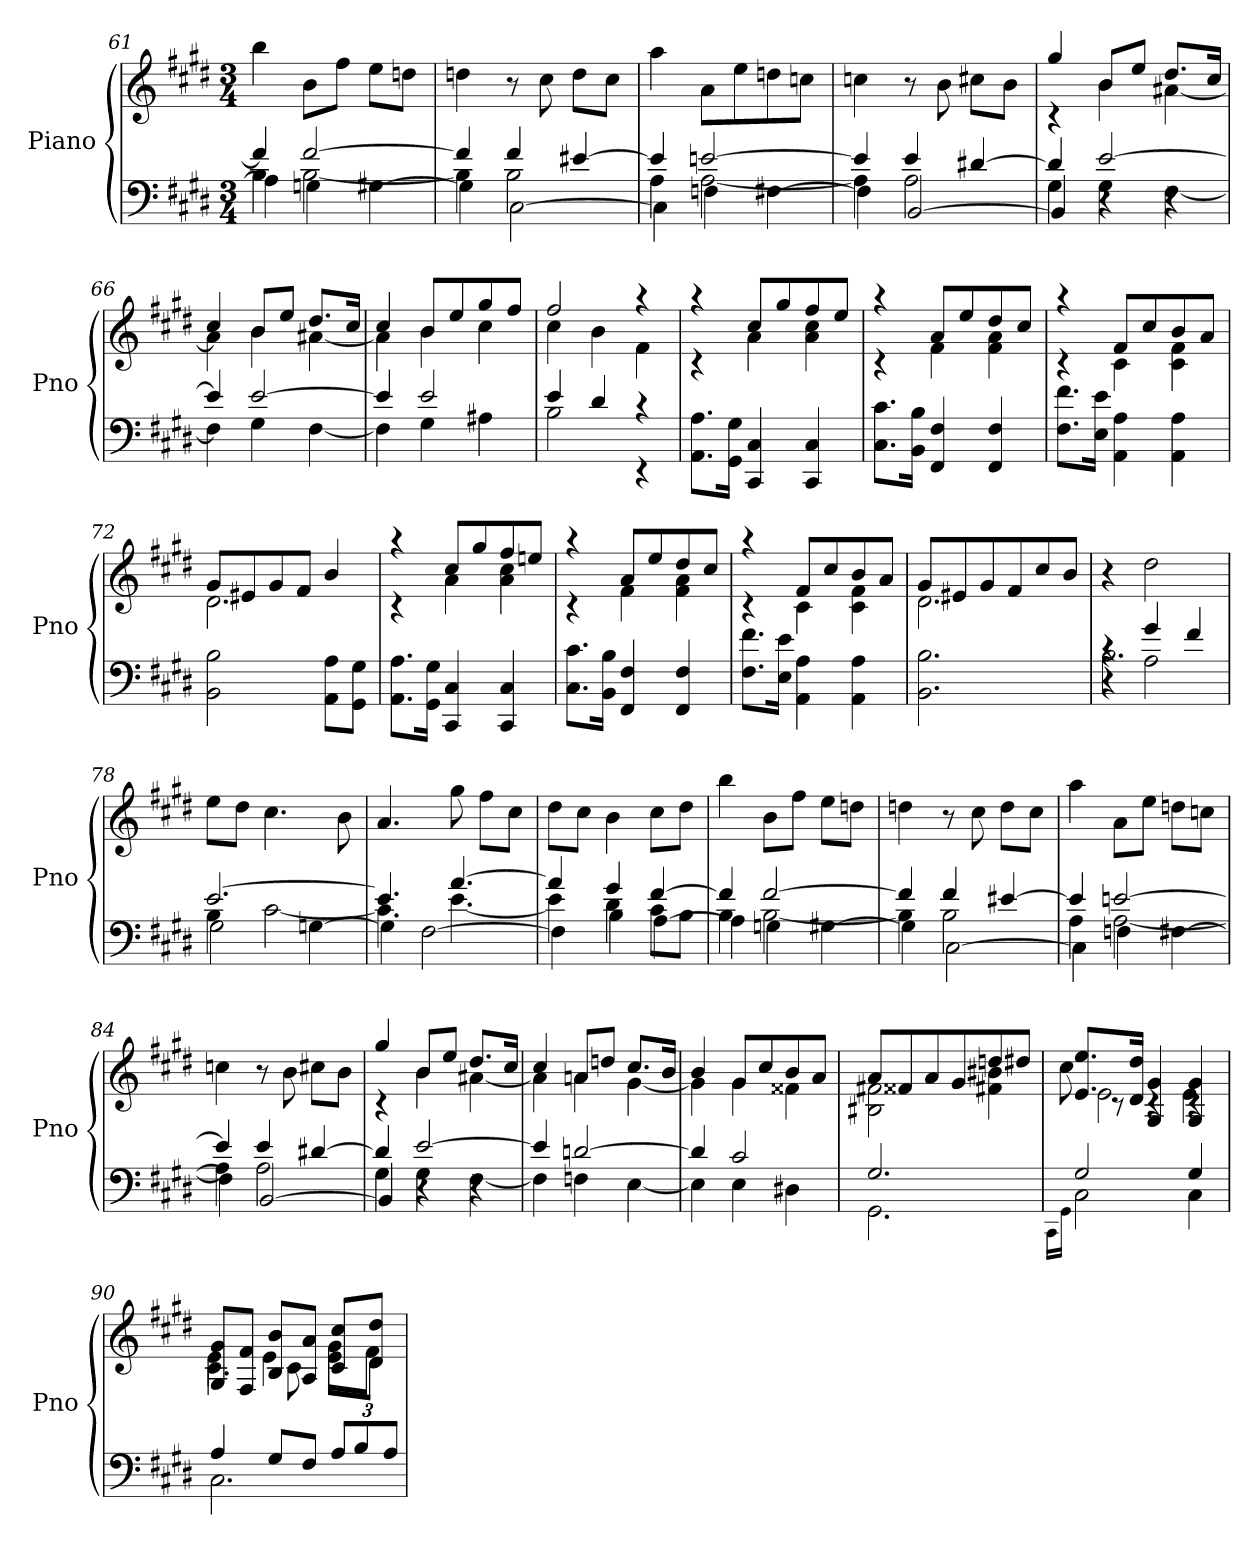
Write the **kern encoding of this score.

**kern	**kern
*part1	*part1
*staff2	*staff1
*I"Piano	*
*I'Pno	*
*clefF4	*clefG2
*k[f#c#g#d#]	*k[f#c#g#d#]
*c#:	*c#:
*M3/4	*M3/4
=61	=61
*^	*
*	*^	*
4f#]	4B	4A\]	4bb
[2f#	[2B	4Gn\	8bL
.	.	.	8ff#J
.	.	[4G#X\	8eeL
.	.	.	8ddnJ
=62	=62	=62	=62
4f#]	4B]	4G#\]	4ddn
4f#	2B	[2C#\	8r
.	.	.	8cc#
[4e#X	.	.	8ddL
.	.	.	8cc#J
=63	=63	=63	=63
4e#]	4A	4C#\]	4aa
[2en	[2A	4Fn\	8aL
.	.	.	8ee
.	.	[4F#X\	8ddn
.	.	.	8ccnJ
=64	=64	=64	=64
4e]	4A]	4F#\]	4ccn
4e	2A	[2BB/	8r
.	.	.	8b
[4d#X	.	.	8cc#XL
.	.	.	8bJ
=65	=65	=65	=65
*	*	*	*^
4d#]	4G#	4BB/]	4gg#	4rc
[2e	4G#	4r	8bL	4b
.	.	.	8eeJ	.
.	[4F#	4r	8.dd#L	[4a#X
.	.	.	16cc#Jk	.
*	*v	*v	*	*
=66	=66	=66	=66
4e]	4F#]	4cc#	4a#]
[2e	4G#	8bL	4b
.	.	8eeJ	.
.	[4F#	8.dd#L	[4a#X
.	.	16cc#Jk	.
=67	=67	=67	=67
4e]	4F#]	4cc#	4a#]
2e	4G#	8bL	4b
.	.	8ee	.
.	4A#X	8gg#	4cc#
.	.	8ff#J	.
=68	=68	=68	=68
4e	2B	2ff#	4cc#
4d#	.	.	4b
4rc	4rEE	4raa	4f#
*v	*v	*	*
=69	=69	=69
8.AA 8.AL	4raa	4rc
16GG# 16G#Jk	.	.
4CC# 4C#	8cc#L	4a
.	8gg#	.
4CC# 4C#	8ff#	4a 4cc#
.	8eeJ	.
=70	=70	=70
8.C# 8.c#L	4raa	4rc
16BB 16BJk	.	.
4FF# 4F#	8aL	4f#
.	8ee	.
4FF# 4F#	8dd#	4f# 4a
.	8cc#J	.
=71	=71	=71
8.F# 8.f#L	4raa	4rc
16E 16eJk	.	.
4AA 4A	8f#L	4c#
.	8cc#	.
4AA 4A	8b	4c# 4f#
.	8aJ	.
=72	=72	=72
2BB 2B	8g#L	2.d#
.	8e#X	.
.	8g#	.
.	8f#J	.
8AA 8AL	4b	.
8GG# 8G#J	.	.
=73	=73	=73
8.AA 8.AL	4raa	4rc
16GG# 16G#Jk	.	.
4CC# 4C#	8cc#L	4a
.	8gg#	.
4CC# 4C#	8ff#	4a 4cc#
.	8eenJ	.
=74	=74	=74
8.C# 8.c#L	4raa	4rc
16BB 16BJk	.	.
4FF# 4F#	8aL	4f#
.	8ee	.
4FF# 4F#	8dd#	4f# 4a
.	8cc#J	.
=75	=75	=75
8.F# 8.f#L	4raa	4rc
16E 16eJk	.	.
4AA 4A	8f#L	4c#
.	8cc#	.
4AA 4A	8b	4c# 4f#
.	8aJ	.
=76	=76	=76
2.BB 2.B	8g#L	2.d#
.	8e#X	.
.	8g#	.
.	8f#	.
.	8cc#	.
.	8bJ	.
*	*v	*v
=77	=77
*^	*
*	*^	*
4rc	2.B	4r	4r
4g#	.	2A\	2dd#
4f#	.	.	.
=78	=78	=78	=78
[2.e	4B	2G#\	8eeL
.	.	.	8dd#J
.	[2c#	.	4.cc#
.	.	[4Gn\	.
.	.	.	8b
=79	=79	=79	=79
4.e]	4.c#]	4G\]	4.a
.	.	[2F#\	.
[4.a	[4.e	.	8gg#
.	.	.	8ff#L
.	.	.	8cc#J
=80	=80	=80	=80
4a]	4e]	4F#\]	8dd#L
.	.	.	8cc#J
4g#	4d#	4B\	4b
[4f#	8c#L	[4A\	8cc#L
.	8BJ	.	8dd#J
=81	=81	=81	=81
4f#]	4B	4A\]	4bb
[2f#	[2B	4Gn\	8bL
.	.	.	8ff#J
.	.	[4G#X\	8eeL
.	.	.	8ddnJ
=82	=82	=82	=82
4f#]	4B]	4G#\]	4ddn
4f#	2B	[2C#\	8r
.	.	.	8cc#
[4e#X	.	.	8ddL
.	.	.	8cc#J
=83	=83	=83	=83
4e#]	4A	4C#\]	4aa
[2en	[2A	4Fn\	8aL
.	.	.	8eeJ
.	.	[4F#X\	8ddnL
.	.	.	8ccnJ
=84	=84	=84	=84
4e]	4A]	4F#\]	4ccn
4e	2A	[2BB/	8r
.	.	.	8b
[4d#X	.	.	8cc#XL
.	.	.	8bJ
=85	=85	=85	=85
*	*	*	*^
4d#]	4G#	4BB/]	4gg#	4rc
[2e	4G#	4r	8bL	4b
.	.	.	8eeJ	.
.	[4F#	4r	8.dd#L	[4a#X
.	.	.	16cc#Jk	.
*	*v	*v	*	*
=86	=86	=86	=86
4e]	4F#]	4cc#	4a#]
[2dn	4Fn	8anL	4a
.	.	8ddnJ	.
.	[4E	8.cc#L	[4g#
.	.	16bJk	.
=87	=87	=87	=87
4d]	4E]	4b	4g#]
2c#	4E	8g#L	4g#
.	.	8cc#	.
.	4D#X	8b	4f##X
.	.	8aJ	.
=88	=88	=88	=88
2.G#	2.GG#	8aL	2B#X 2f#X
.	.	8f##X	.
.	.	8a	.
.	.	8g#	.
.	.	8ddn	4f#X 4b#X
.	.	8dd#XJ	.
*	*	*v	*v
=89	=89	=89
.	16qqCC#\LL	.
.	16qqGG#\JJ	.
*	*	*^
*	*	*	*^
2G#	2C#	8.e 8.eeL	8cc#	2e\
.	.	.	8rc	.
.	.	16d# 16dd#Jk	.	.
.	.	4G# 4g#	4rc	.
4G#	4C#	4G# 4g#	4rc	4e\
=90	=90	=90	=90	=90
4A	2.C#	8G# 8g#L	4e	4.c#\
.	.	8F# 8f#J	.	.
8G#L	.	8B 8bL	4e	.
8F#J	.	8A 8aJ	.	8c#\
12AL	.	8c# 8cc#L	8g#L	8e\L
12B	.	.	.	.
.	.	8d# 8dd#J	8f#J	8d#\J
12AJ	.	.	.	.
*v	*v	*	*	*
*	*v	*v	*v
=	=
*-	*-
